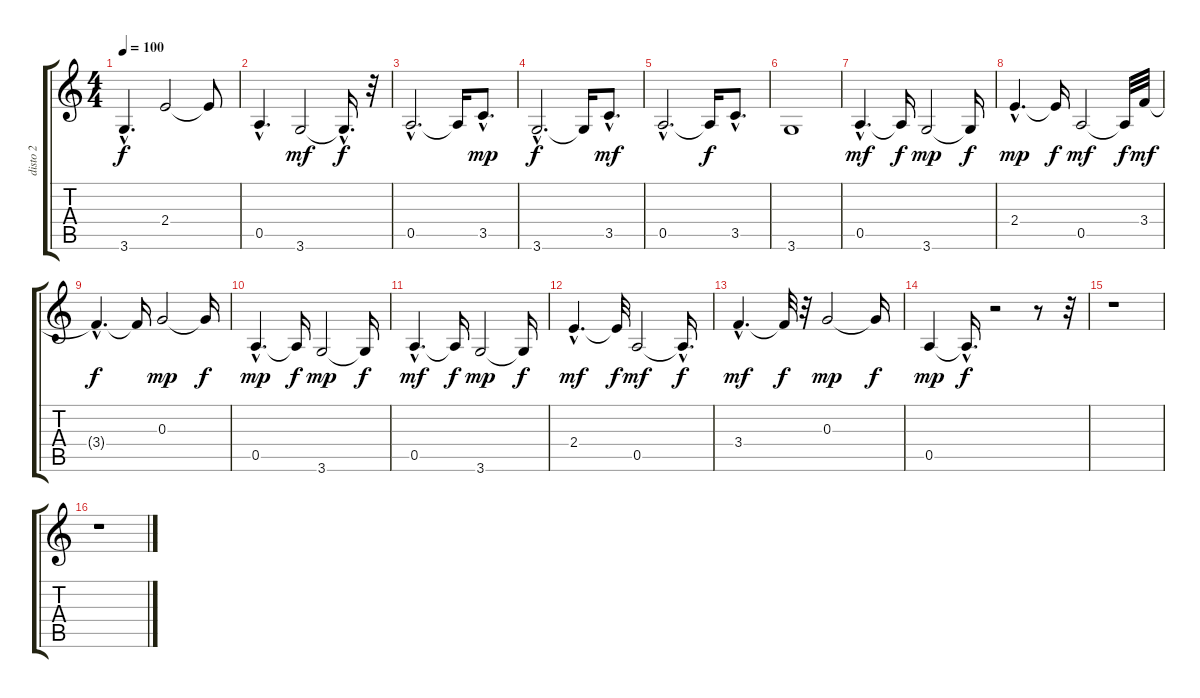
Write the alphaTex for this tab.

\track ("disto 2" "disto 2") {instrument distortionguitar}
\staff {score tabs}
\tuning (E4 B3 G3 D3 A2 E2) {hide}
\ts (4 4)
\tempo 100
\clef g2
\ks c
3.6{hac}.4{d dy f} 2.4.2 2.4{t}.8 |
0.5{hac}.4{d} 3.6.2{dy mf} 3.6{hac t}.16{d dy f} r.32 |
0.5{hac}.2{d} 0.5{t}.16 3.5{hac}.8{d dy mp} |
3.6{hac}.2{d dy f} 3.6{t}.16 3.5{hac}.8{d dy mf} |
0.5{hac}.2{d} 0.5{t}.16{dy f} 3.5{hac}.8{d} |
3.6.1 |
0.5{hac}.4{d dy mf} 0.5{t}.16{dy f} 3.6.2{dy mp} 3.6{t}.16{dy f} |
2.4{hac}.4{d dy mp} 2.4{t}.16{dy f} 0.5.2{dy mf} 0.5{t}.32{dy f} 3.4.32{dy mf} |
3.4{hac t}.4{d dy f} 3.4{t}.16 0.3.2{dy mp} 0.3{t}.16{dy f} |
0.5{hac}.4{d dy mp} 0.5{t}.16{dy f} 3.6.2{dy mp} 3.6{t}.16{dy f} |
0.5{hac}.4{d dy mf} 0.5{t}.16{dy f} 3.6.2{dy mp} 3.6{t}.16{dy f} |
2.4{hac}.4{d dy mf} 2.4{t}.32{dy f} 0.5.2{dy mf} 0.5{hac t}.16{d dy f} |
3.4{hac}.4{d dy mf} 3.4{t}.32{dy f} r.32 0.3.2{dy mp} 0.3{t}.16{dy f} |
0.5.4{dy mp} 0.5{hac t}.16{d dy f} r.2 r.8 r.32 |
r.1 |
r.1
